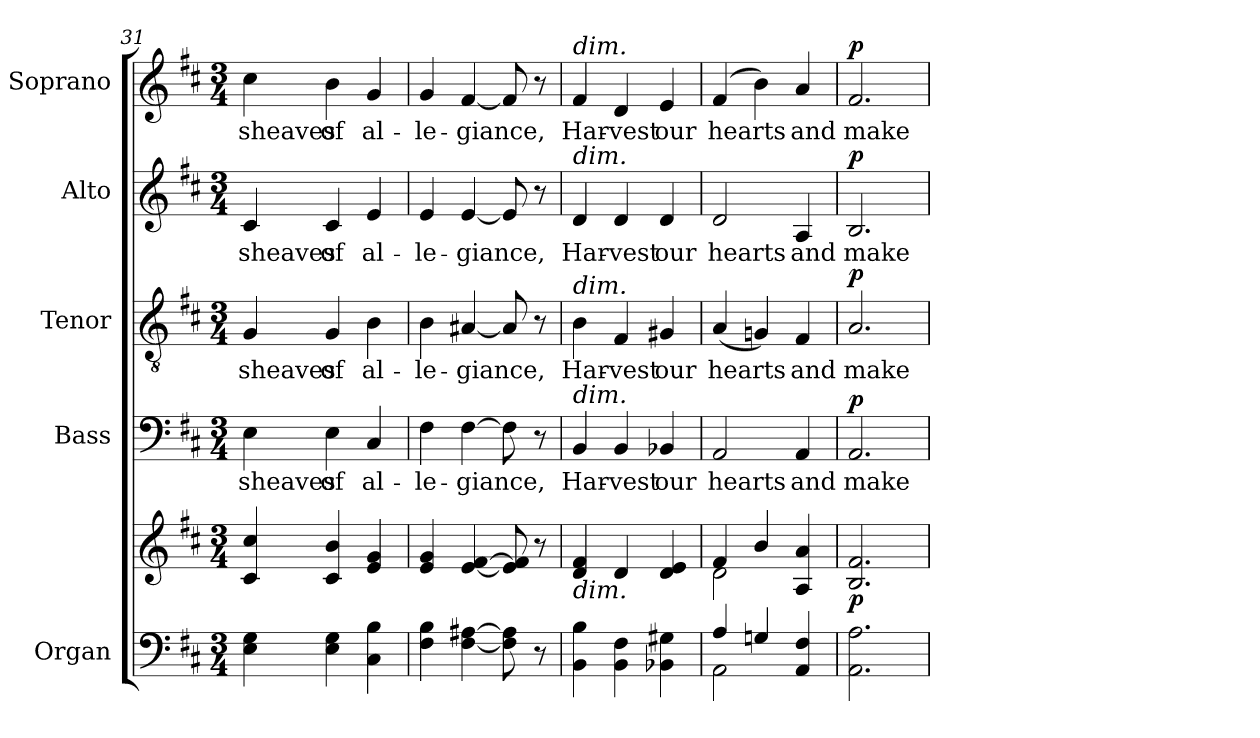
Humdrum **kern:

**kern	**kern	**dynam	**kern	**text	**dynam	**kern	**text	**dynam	**kern	**text	**dynam	**kern	**text	**dynam
*part5	*part5	*part5	*part4	*part4	*part4	*part3	*part3	*part3	*part2	*part2	*part2	*part1	*part1	*part1
*staff6	*staff5	*staff5/6	*staff4	*staff4	*staff4	*staff3	*staff3	*staff3	*staff2	*staff2	*staff2	*staff1	*staff1	*staff1
*I"Organ	*	*	*I"Bass	*	*	*I"Tenor	*	*	*I"Alto	*	*	*I"Soprano	*	*
*I'Org.	*	*	*I'B.	*	*	*I'T.	*	*	*I'A.	*	*	*I'S.	*	*
*clefF4	*clefG2	*	*clefF4	*	*	*clefGv2	*	*	*clefG2	*	*	*clefG2	*	*
*	*	*	*	*	*	*ITrd7c12	*	*	*	*	*	*	*	*
*k[f#c#]	*k[f#c#]	*	*k[f#c#]	*	*	*k[f#c#]	*	*	*k[f#c#]	*	*	*k[f#c#]	*	*
*D:	*D:	*	*D:	*	*	*D:	*	*	*D:	*	*	*D:	*	*
*M3/4	*M3/4	*	*M3/4	*	*	*M3/4	*	*	*M3/4	*	*	*M3/4	*	*
=31	=31	=31	=31	=31	=31	=31	=31	=31	=31	=31	=31	=31	=31	=31
!	!	!	!	!LO:LY:b:color=#000000	!	!	!	!	!	!	!	!	!	!
!	!	!	!	!	!	!	!LO:LY:b:color=#000000	!	!	!	!	!	!	!
!	!	!	!	!	!	!	!	!	!	!LO:LY:b:color=#000000	!	!	!	!
!	!	!	!	!	!	!	!	!	!	!	!	!	!LO:LY:b:color=#000000	!
4Ei\ 4Gi	4c#i/ 4cc#i	.	4Ei\	sheaves	.	4GGi/	sheaves	.	4c#i/	sheaves	.	4cc#i\	sheaves	.
!	!	!	!	!LO:LY:b:color=#000000	!	!	!	!	!	!	!	!	!	!
!	!	!	!	!	!	!	!LO:LY:b:color=#000000	!	!	!	!	!	!	!
!	!	!	!	!	!	!	!	!	!	!LO:LY:b:color=#000000	!	!	!	!
!	!	!	!	!	!	!	!	!	!	!	!	!	!LO:LY:b:color=#000000	!
4Ei\ 4Gi	4c#i/ 4bi	.	4Ei\	of	.	4GGi/	of	.	4c#i/	of	.	4bi\	of	.
!	!	!	!	!LO:LY:b:color=#000000	!	!	!	!	!	!	!	!	!	!
!	!	!	!	!	!	!	!LO:LY:b:color=#000000	!	!	!	!	!	!	!
!	!	!	!	!	!	!	!	!	!	!LO:LY:b:color=#000000	!	!	!	!
!	!	!	!	!	!	!	!	!	!	!	!	!	!LO:LY:b:color=#000000	!
4C#i\ 4Bi	4ei/ 4gi	.	4C#i/	al-	.	4BBi\	al-	.	4ei/	al-	.	4gi/	al-	.
!!LO:PB:g=z
=32	=32	=32	=32	=32	=32	=32	=32	=32	=32	=32	=32	=32	=32	=32
!	!	!	!	!LO:LY:b:color=#000000	!	!	!	!	!	!	!	!	!	!
!	!	!	!	!	!	!	!LO:LY:b:color=#000000	!	!	!	!	!	!	!
!	!	!	!	!	!	!	!	!	!	!LO:LY:b:color=#000000	!	!	!	!
!	!	!	!	!	!	!	!	!	!	!	!	!	!LO:LY:b:color=#000000	!
4F#i\ 4Bi	4ei/ 4gi	.	4F#i\	-le-	.	4BBi\	-le-	.	4ei/	-le-	.	4gi/	-le-	.
!	!	!	!	!LO:LY:b:color=#000000	!	!	!	!	!	!	!	!	!	!
!	!	!	!	!	!	!	!LO:LY:b:color=#000000	!	!	!	!	!	!	!
!	!	!	!	!	!	!	!	!	!	!LO:LY:b:color=#000000	!	!	!	!
!	!	!	!	!	!	!	!	!	!	!	!	!	!LO:LY:b:color=#000000	!
[<4F#i\ [>4A#Xi	[<4ei/ [>4f#i	.	[>4F#i\	-giance,	.	[<4AA#Xi/	-giance,	.	[<4ei/	-giance,	.	[<4f#i/	-giance,	.
8F#i\] 8A#i]	8ei/] 8f#i]	.	8F#i\]	.	.	8AA#i/]	.	.	8ei/]	.	.	8f#i/]	.	.
8r	8r	.	8r	.	.	8r	.	.	8r	.	.	8r	.	.
=33	=33	=33	=33	=33	=33	=33	=33	=33	=33	=33	=33	=33	=33	=33
!	!	!	!	!LO:LY:b:color=#000000	!	!	!	!	!	!	!	!	!	!
!	!	!	!	!	!	!	!LO:LY:b:color=#000000	!	!	!	!	!	!	!
!	!	!	!	!	!	!	!	!	!	!LO:LY:b:color=#000000	!	!	!	!
!	!	!	!	!	!	!	!	!	!	!	!	!LO:TX:a:i:t=dim.	!	!
!	!	!	!	!	!	!	!	!	!LO:TX:a:i:t=dim.	!	!	!	!	!
!	!	!	!	!	!	!LO:TX:a:i:t=dim.	!	!	!	!	!	!	!	!
!	!	!	!LO:TX:a:i:t=dim.	!	!	!	!	!	!	!	!	!	!	!
!	!LO:TX:b:i:t=dim.	!	!	!	!	!	!	!	!	!	!	!	!	!
!	!	!	!	!	!	!	!	!	!	!	!	!	!LO:LY:b:color=#000000	!
4BBi\ 4Bi	4di/ 4f#i	.	4BBi/	Har-	.	4BBi\	Har-	.	4di/	Har-	.	4f#i/	Har-	.
!	!	!	!	!LO:LY:b:color=#000000	!	!	!	!	!	!	!	!	!	!
!	!	!	!	!	!	!	!LO:LY:b:color=#000000	!	!	!	!	!	!	!
!	!	!	!	!	!	!	!	!	!	!LO:LY:b:color=#000000	!	!	!	!
!	!	!	!	!	!	!	!	!	!	!	!	!	!LO:LY:b:color=#000000	!
4BBi\ 4F#i	4di/	.	4BBi/	-vest	.	4FF#i/	-vest	.	4di/	-vest	.	4di/	-vest	.
!	!	!	!	!LO:LY:b:color=#000000	!	!	!	!	!	!	!	!	!	!
!	!	!	!	!	!	!	!LO:LY:b:color=#000000	!	!	!	!	!	!	!
!	!	!	!	!	!	!	!	!	!	!LO:LY:b:color=#000000	!	!	!	!
!	!	!	!	!	!	!	!	!	!	!	!	!	!LO:LY:b:color=#000000	!
4BB-Xi\ 4G#Xi	4di/ 4ei	.	4BB-Xi/	our	.	4GG#Xi/	our	.	4di/	our	.	4ei/	our	.
=34	=34	=34	=34	=34	=34	=34	=34	=34	=34	=34	=34	=34	=34	=34
*^	*^	*	*	*	*	*	*	*	*	*	*	*	*	*
!	!	!	!	!	!	!LO:LY:b:color=#000000	!	!	!	!	!	!	!	!	!	!
!	!	!	!	!	!	!	!	!	!LO:LY:b:color=#000000	!	!	!	!	!	!	!
!	!	!	!	!	!	!	!	!	!	!	!	!LO:LY:b:color=#000000	!	!	!	!
!	!	!	!	!	!	!	!	!	!	!	!	!	!	!	!LO:LY:b:color=#000000	!
4Ai/	2AAi\	4f#i/	2di\	.	2AAi/	hearts	.	(4AAi/	hearts	.	2di/	hearts	.	(4f#i/	hearts	.
4Gni/	.	4bi/	.	.	.	.	.	4GGni/)	.	.	.	.	.	4bi\)	.	.
!	!	!	!	!	!	!LO:LY:b:color=#000000	!	!	!	!	!	!	!	!	!	!
!	!	!	!	!	!	!	!	!	!LO:LY:b:color=#000000	!	!	!	!	!	!	!
!	!	!	!	!	!	!	!	!	!	!	!	!LO:LY:b:color=#000000	!	!	!	!
!	!	!	!	!	!	!	!	!	!	!	!	!	!	!	!LO:LY:b:color=#000000	!
4AAi/ 4F#i	4ryy	4Ai/ 4ai	4ryy	.	4AAi/	and	.	4FF#i/	and	.	4Ai/	and	.	4ai/	and	.
*v	*v	*	*	*	*	*	*	*	*	*	*	*	*	*	*	*
*	*v	*v	*	*	*	*	*	*	*	*	*	*	*	*	*
=35	=35	=35	=35	=35	=35	=35	=35	=35	=35	=35	=35	=35	=35	=35
*^	*^	*	*	*	*	*	*	*	*	*	*	*	*	*
!	!	!	!	!	!	!LO:LY:b:color=#000000	!	!	!	!	!	!	!	!	!	!
*v	*v	*	*	*	*	*	*	*	*	*	*	*	*	*	*	*
*	*v	*v	*	*	*	*	*	*	*	*	*	*	*	*	*
*^	*^	*	*	*	*	*	*	*	*	*	*	*	*	*
!	!	!	!	!	!	!	!	!	!LO:LY:b:color=#000000	!	!	!	!	!	!	!
*v	*v	*	*	*	*	*	*	*	*	*	*	*	*	*	*	*
*	*v	*v	*	*	*	*	*	*	*	*	*	*	*	*	*
*^	*^	*	*	*	*	*	*	*	*	*	*	*	*	*
!	!	!	!	!	!	!	!	!	!	!	!	!LO:LY:b:color=#000000	!	!	!	!
*v	*v	*	*	*	*	*	*	*	*	*	*	*	*	*	*	*
*	*v	*v	*	*	*	*	*	*	*	*	*	*	*	*	*
*^	*^	*	*	*	*	*	*	*	*	*	*	*	*	*
!	!	!	!	!	!	!	!	!	!	!	!	!	!	!	!LO:LY:b:color=#000000	!
*v	*v	*	*	*	*	*	*	*	*	*	*	*	*	*	*	*
*	*v	*v	*	*	*	*	*	*	*	*	*	*	*	*	*
2.AAi\ 2.Ai	2.Bi/ 2.f#i	p	2.AAi/	make	p	2.AAi/	make	p	2.Bi/	make	p	2.f#i/	make	p
=	=	=	=	=	=	=	=	=	=	=	=	=	=	=
*-	*-	*-	*-	*-	*-	*-	*-	*-	*-	*-	*-	*-	*-	*-
